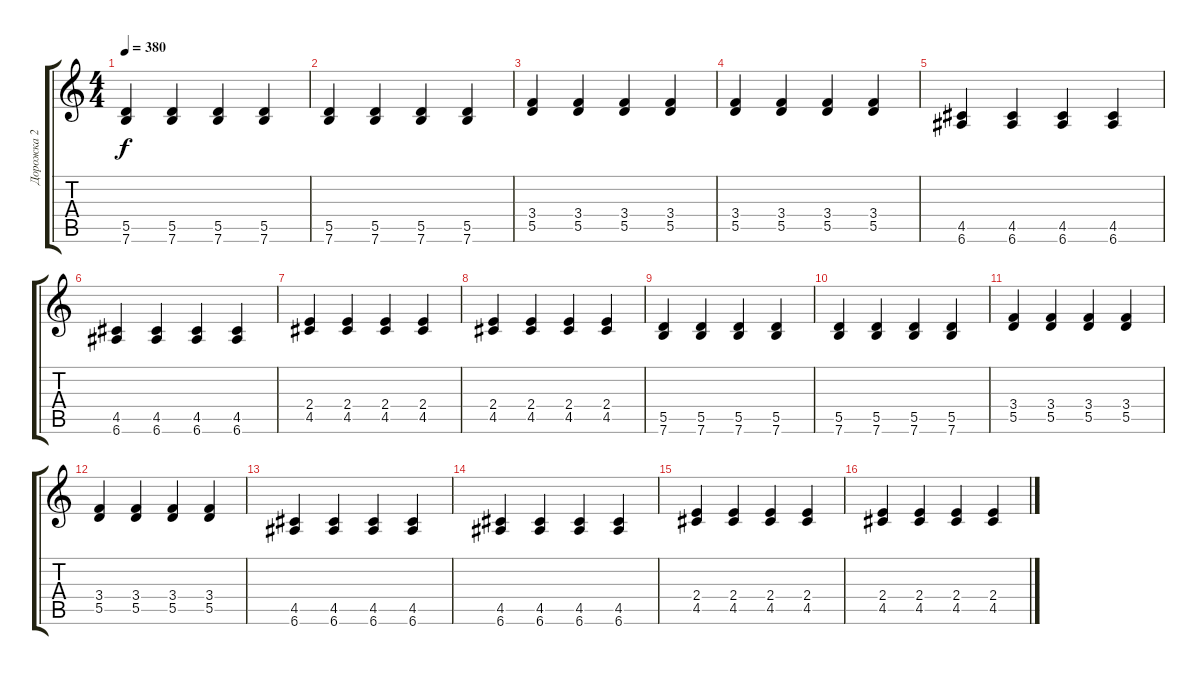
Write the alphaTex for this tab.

\track ("Дорожка 2" "Дорожка 2") {instrument distortionguitar}
\staff {score tabs}
\tuning (E4 B3 G3 D3 A2 E2) {hide}
\ts (4 4)
\tempo 380
\clef g2
\ks c
(5.5 7.6).4{dy f} (5.5 7.6).4 (5.5 7.6).4 (5.5 7.6).4 |
(5.5 7.6).4 (5.5 7.6).4 (5.5 7.6).4 (5.5 7.6).4 |
(3.4 5.5).4 (3.4 5.5).4 (3.4 5.5).4 (3.4 5.5).4 |
(3.4 5.5).4 (3.4 5.5).4 (3.4 5.5).4 (3.4 5.5).4 |
(4.5 6.6).4 (4.5 6.6).4 (4.5 6.6).4 (4.5 6.6).4 |
(4.5 6.6).4 (4.5 6.6).4 (4.5 6.6).4 (4.5 6.6).4 |
(2.4 4.5).4 (2.4 4.5).4 (2.4 4.5).4 (2.4 4.5).4 |
(2.4 4.5).4 (2.4 4.5).4 (2.4 4.5).4 (2.4 4.5).4 |
(5.5 7.6).4 (5.5 7.6).4 (5.5 7.6).4 (5.5 7.6).4 |
(5.5 7.6).4 (5.5 7.6).4 (5.5 7.6).4 (5.5 7.6).4 |
(3.4 5.5).4 (3.4 5.5).4 (3.4 5.5).4 (3.4 5.5).4 |
(3.4 5.5).4 (3.4 5.5).4 (3.4 5.5).4 (3.4 5.5).4 |
(4.5 6.6).4 (4.5 6.6).4 (4.5 6.6).4 (4.5 6.6).4 |
(4.5 6.6).4 (4.5 6.6).4 (4.5 6.6).4 (4.5 6.6).4 |
(2.4 4.5).4 (2.4 4.5).4 (2.4 4.5).4 (2.4 4.5).4 |
(2.4 4.5).4 (2.4 4.5).4 (2.4 4.5).4 (2.4 4.5).4
